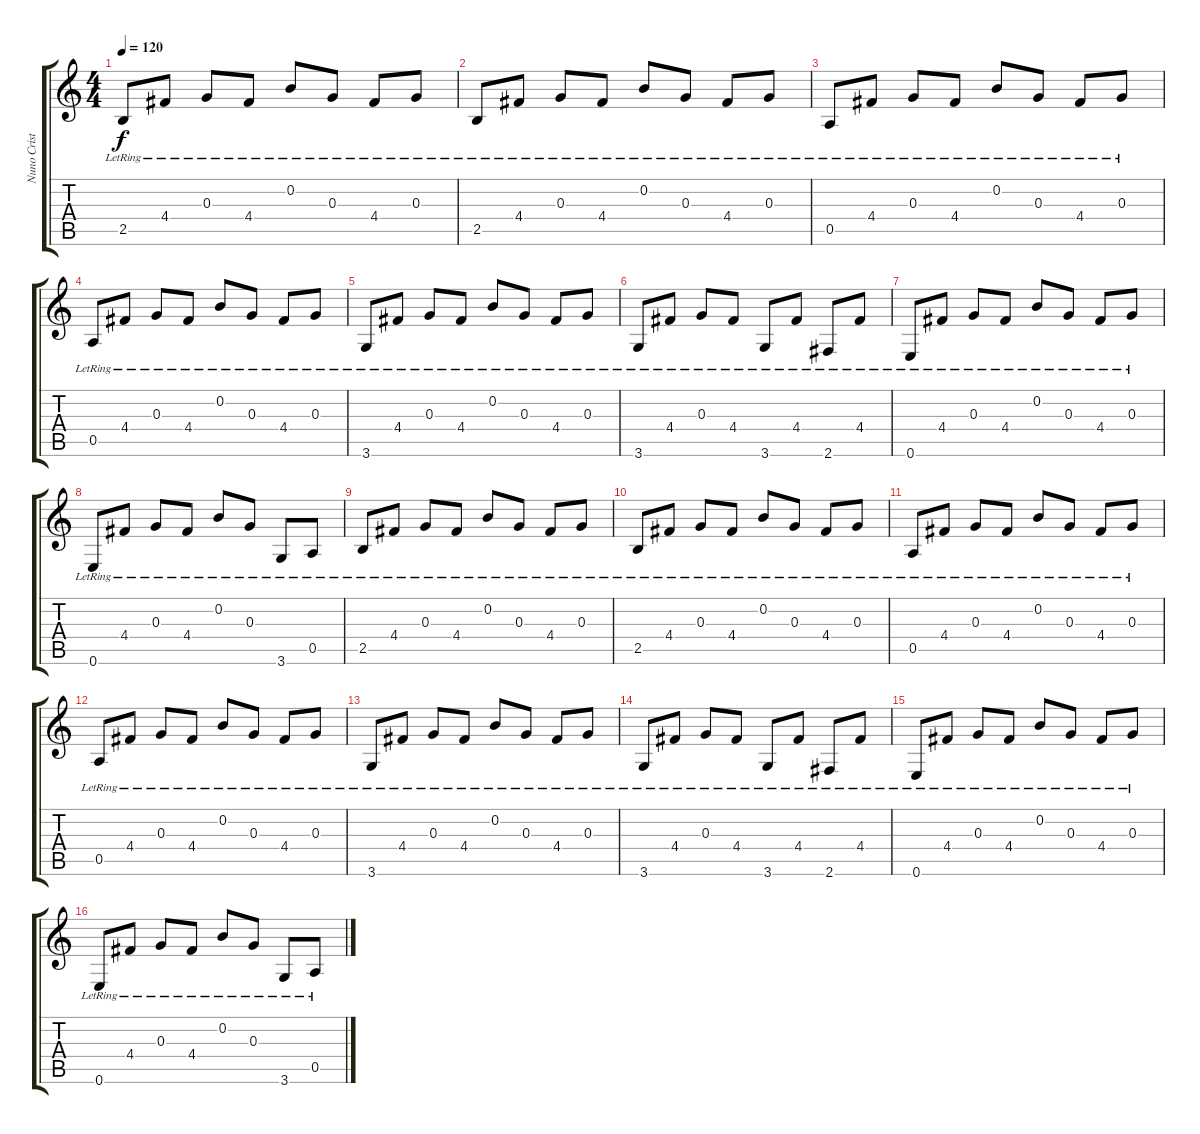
\track ("Nuno Cristóvão" "Nuno Crist") {instrument electricguitarclean}
\staff {score tabs}
\tuning (E4 B3 G3 D3 A2 E2) {hide}
\ts (4 4)
\tempo 120
\clef g2
\ks c
2.5{lr}.8{dy f instrument electricguitarclean} 4.4{lr}.8 0.3{lr}.8 4.4{lr}.8 0.2{lr}.8 0.3{lr}.8 4.4{lr}.8 0.3{lr}.8 |
2.5{lr}.8 4.4{lr}.8 0.3{lr}.8 4.4{lr}.8 0.2{lr}.8 0.3{lr}.8 4.4{lr}.8 0.3{lr}.8 |
0.5{lr}.8 4.4{lr}.8 0.3{lr}.8 4.4{lr}.8 0.2{lr}.8 0.3{lr}.8 4.4{lr}.8 0.3{lr}.8 |
0.5{lr}.8 4.4{lr}.8 0.3{lr}.8 4.4{lr}.8 0.2{lr}.8 0.3{lr}.8 4.4{lr}.8 0.3{lr}.8 |
3.6{lr}.8 4.4{lr}.8 0.3{lr}.8 4.4{lr}.8 0.2{lr}.8 0.3{lr}.8 4.4{lr}.8 0.3{lr}.8 |
3.6{lr}.8 4.4{lr}.8 0.3{lr}.8 4.4{lr}.8 3.6{lr}.8 4.4{lr}.8 2.6{lr}.8 4.4{lr}.8 |
0.6{lr}.8 4.4{lr}.8 0.3{lr}.8 4.4{lr}.8 0.2{lr}.8 0.3{lr}.8 4.4{lr}.8 0.3{lr}.8 |
0.6{lr}.8 4.4{lr}.8 0.3{lr}.8 4.4{lr}.8 0.2{lr}.8 0.3{lr}.8 3.6{lr}.8 0.5{lr}.8 |
2.5{lr}.8 4.4{lr}.8 0.3{lr}.8 4.4{lr}.8 0.2{lr}.8 0.3{lr}.8 4.4{lr}.8 0.3{lr}.8 |
2.5{lr}.8 4.4{lr}.8 0.3{lr}.8 4.4{lr}.8 0.2{lr}.8 0.3{lr}.8 4.4{lr}.8 0.3{lr}.8 |
0.5{lr}.8 4.4{lr}.8 0.3{lr}.8 4.4{lr}.8 0.2{lr}.8 0.3{lr}.8 4.4{lr}.8 0.3{lr}.8 |
0.5{lr}.8 4.4{lr}.8 0.3{lr}.8 4.4{lr}.8 0.2{lr}.8 0.3{lr}.8 4.4{lr}.8 0.3{lr}.8 |
3.6{lr}.8 4.4{lr}.8 0.3{lr}.8 4.4{lr}.8 0.2{lr}.8 0.3{lr}.8 4.4{lr}.8 0.3{lr}.8 |
3.6{lr}.8 4.4{lr}.8 0.3{lr}.8 4.4{lr}.8 3.6{lr}.8 4.4{lr}.8 2.6{lr}.8 4.4{lr}.8 |
0.6{lr}.8 4.4{lr}.8 0.3{lr}.8 4.4{lr}.8 0.2{lr}.8 0.3{lr}.8 4.4{lr}.8 0.3{lr}.8 |
0.6{lr}.8 4.4{lr}.8 0.3{lr}.8 4.4{lr}.8 0.2{lr}.8 0.3{lr}.8 3.6{lr}.8 0.5{lr}.8
